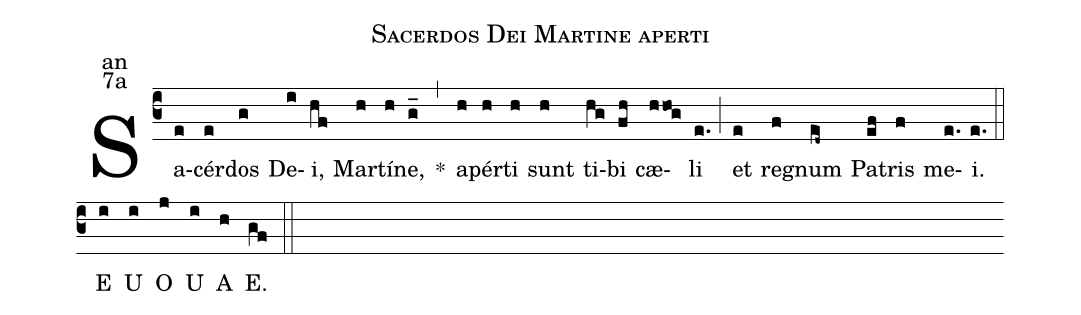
name:Sacerdos Dei Martine aperti;
office-part:an;
mode:7a;
%%
(c3) Sa(e)cér(e)dos(g) De(i)i,(hf) Mar(h)tí(h)ne,(g_)
<sp>*</sp>(,)
a(h)pér(h)ti(h) sunt(h) ti(hg)bi(fh) cæ(hhog)li(e.) (;)
et(e) re(f)gnum(ed~) Pa(ef)tris(f) me(e.)i.(e.) (::)
<eu> E(i) U(i) O(j) U(i) A(h) E.(gf) </eu> (::)
